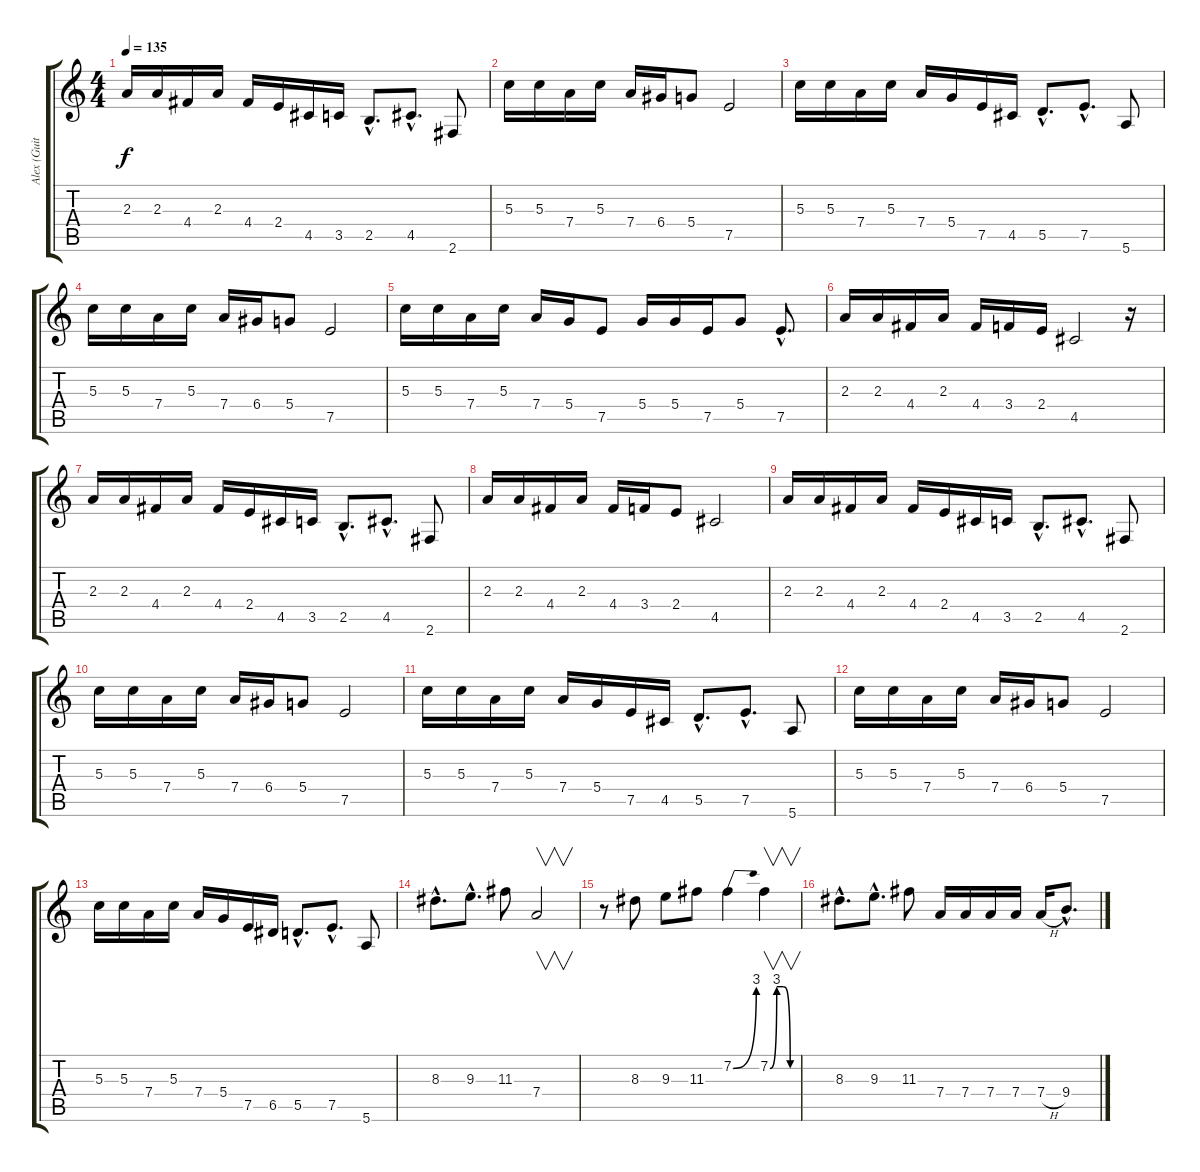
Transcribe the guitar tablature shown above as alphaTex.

\track ("Alex (Guitar)" "Alex (Guit") {instrument overdrivenguitar}
\staff {score tabs}
\tuning (E4 B3 G3 D3 A2 E2) {hide}
\ts (4 4)
\tempo 135
\clef g2
\ks c
2.3.16{dy f} 2.3.16 4.4.16 2.3.16 4.4.16 2.4.16 4.5.16 3.5.16 2.5{hac}.8{d} 4.5{hac}.8{d} 2.6.8 |
5.3.16 5.3.16 7.4.16 5.3.16 7.4.16 6.4.16 5.4.8 7.5.2 |
5.3.16 5.3.16 7.4.16 5.3.16 7.4.16 5.4.16 7.5.16 4.5.16 5.5{hac}.8{d} 7.5{hac}.8{d} 5.6.8 |
5.3.16 5.3.16 7.4.16 5.3.16 7.4.16 6.4.16 5.4.8 7.5.2 |
5.3.16 5.3.16 7.4.16 5.3.16 7.4.16 5.4.16 7.5.8 5.4.16 5.4.16 7.5.16 5.4.8 7.5{hac}.8{d} |
2.3.16 2.3.16 4.4.16 2.3.16 4.4.16 3.4.16 2.4.16 4.5.2 r.16 |
2.3.16 2.3.16 4.4.16 2.3.16 4.4.16 2.4.16 4.5.16 3.5.16 2.5{hac}.8{d} 4.5{hac}.8{d} 2.6.8 |
2.3.16 2.3.16 4.4.16 2.3.16 4.4.16 3.4.16 2.4.8 4.5.2 |
2.3.16 2.3.16 4.4.16 2.3.16 4.4.16 2.4.16 4.5.16 3.5.16 2.5{hac}.8{d} 4.5{hac}.8{d} 2.6.8 |
5.3.16 5.3.16 7.4.16 5.3.16 7.4.16 6.4.16 5.4.8 7.5.2 |
5.3.16 5.3.16 7.4.16 5.3.16 7.4.16 5.4.16 7.5.16 4.5.16 5.5{hac}.8{d} 7.5{hac}.8{d} 5.6.8 |
5.3.16 5.3.16 7.4.16 5.3.16 7.4.16 6.4.16 5.4.8 7.5.2 |
5.3.16 5.3.16 7.4.16 5.3.16 7.4.16 5.4.16 7.5.16 6.5.16 5.5{hac}.8{d} 7.5{hac}.8{d} 5.6.8 |
8.3{hac}.8{d} 9.3{hac}.8{d} 11.3.8 7.4.2{v} |
r.8 8.3.8 9.3.8 11.3.8 7.2{be (bend 0 0 60 12)}.4 7.2{be (custom 0 0 15 12 30 12 45 0 60 0)}.4{v} |
8.3{hac}.8{d} 9.3{hac}.8{d} 11.3.8 7.4.16 7.4.16 7.4.16 7.4.16 7.4{h}.16 9.4{hac}.8{d}
